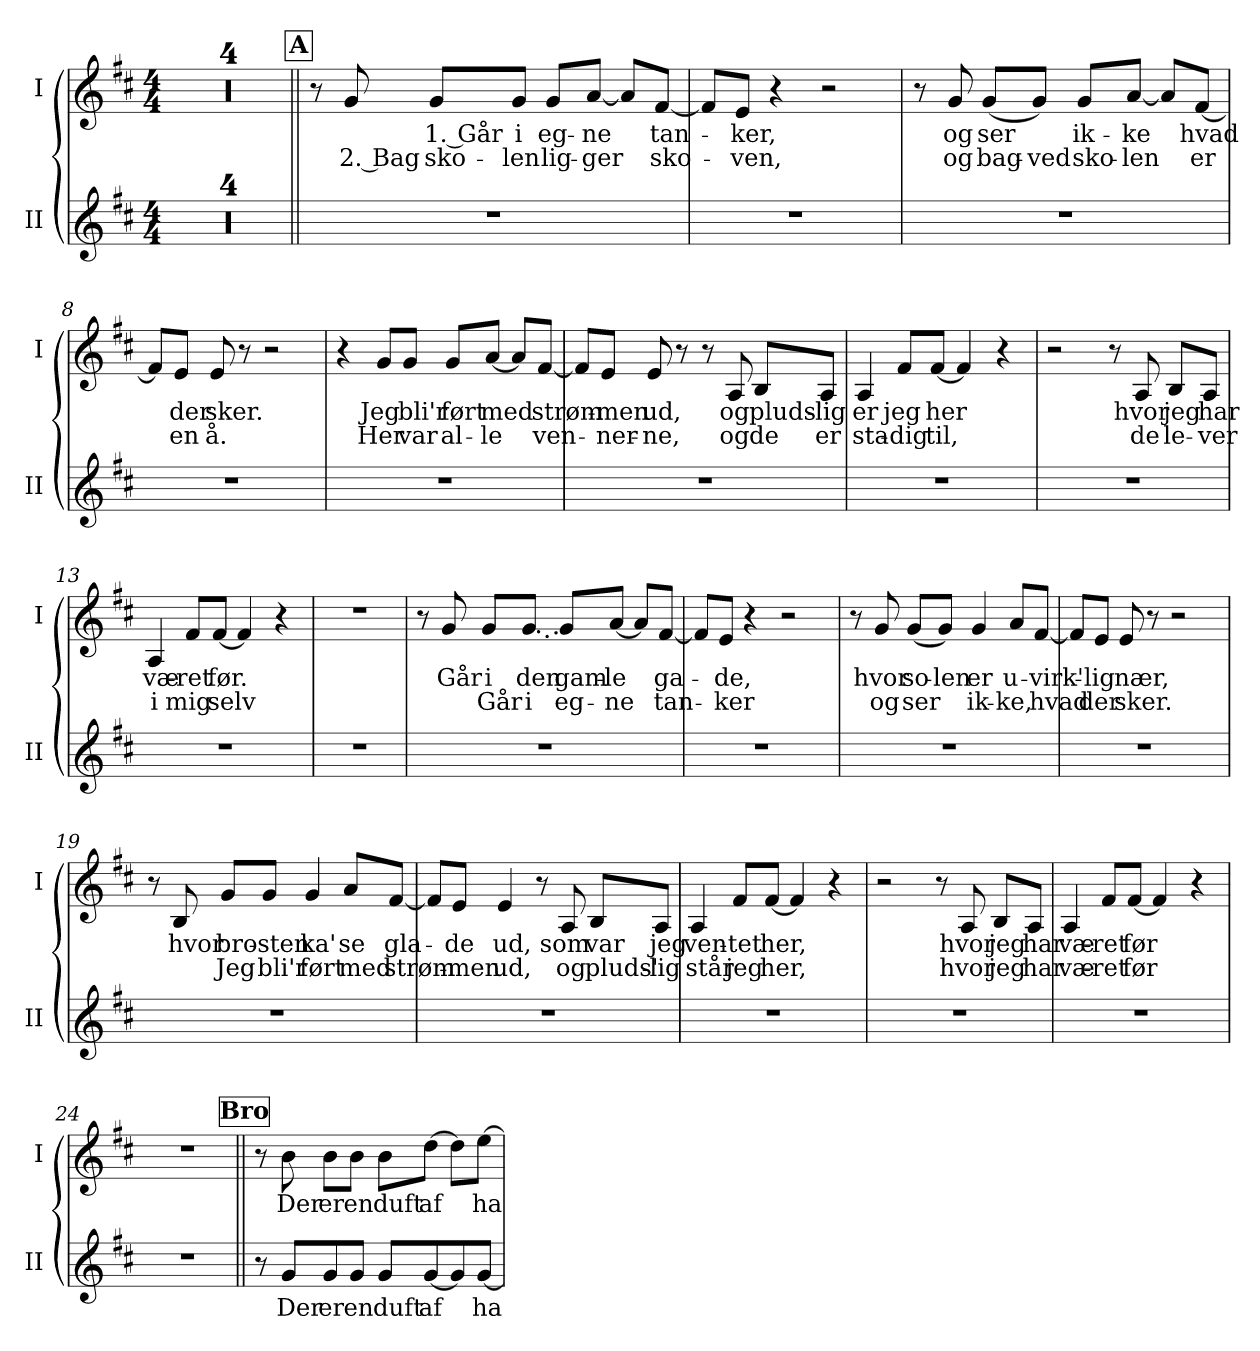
**kern	**text	**kern	**text	**text
*part2	*part2	*part1	*part1	*part1
*staff2	*staff2	*staff1	*staff1	*staff1
*I"II	*	*I"I	*	*
*I'II	*	*I'I	*	*
*clefG2	*	*clefG2	*	*
*k[f#c#]	*	*k[f#c#]	*	*
*M4/4	*	*M4/4	*	*
=1	=1	=1	=1	=1
1r	.	1r	.	.
=2	=2	=2	=2	=2
1r	.	1r	.	.
=3	=3	=3	=3	=3
1r	.	1r	.	.
=4	=4	=4	=4	=4
1r	.	1r	.	.
!!LO:REH:place=s1:a:B:fs=14:t=A
=5||	=5||	=5||	=5||	=5||
1r	.	8r	.	.
!	!	!	!	!LO:LY:b
.	.	8g!/	.	2. Bag
!	!	!	!LO:LY:b	!LO:LY:b
.	.	8g/L	1. Går	sko-
!	!	!	!LO:LY:b	!LO:LY:b
.	.	8g/J	i	-len
!	!	!	!LO:LY:b	!LO:LY:b
.	.	8g/L	eg-	lig-
!	!	!	!LO:LY:b	!LO:LY:b
.	.	[8a/J	-ne	-ger
.	.	8a/L]	.	.
!	!	!	!LO:LY:b	!LO:LY:b
.	.	[8f#/J	tan-	sko-
=6	=6	=6	=6	=6
1r	.	8f#/L]	.	.
!	!	!	!LO:LY:b	!LO:LY:b
.	.	8e/J	-ker,	-ven,
.	.	4r	.	.
.	.	2r	.	.
=7	=7	=7	=7	=7
1r	.	8r	.	.
!	!	!	!LO:LY:b	!LO:LY:b
.	.	8g/	og	og
!	!	!	!LO:LY:b	!LO:LY:b
.	.	(<8g/L	ser	bag-
!	!	!	!	!LO:LY:b
.	.	8g/J)	.	-ved
!	!	!	!LO:LY:b	!LO:LY:b
.	.	8g/L	ik-	sko-
!	!	!	!LO:LY:b	!LO:LY:b
.	.	[8a/J	-ke	-len
.	.	8a/L]	.	.
!	!	!	!LO:LY:b	!LO:LY:b
.	.	[8f#/J	hvad	er
!!LO:LB:g=z
=8	=8	=8	=8	=8
1r	.	8f#/L]	.	.
!	!	!	!LO:LY:b	!LO:LY:b
.	.	8e/J	der	en
!	!	!	!LO:LY:b	!LO:LY:b
.	.	8e/	sker.	å.
.	.	8r	.	.
.	.	2r	.	.
=9	=9	=9	=9	=9
1r	.	4r	.	.
!	!	!	!LO:LY:b	!LO:LY:b
.	.	8g/L	Jeg	Her
!	!	!	!LO:LY:b	!LO:LY:b
.	.	8g/J	bli'r	var
!	!	!	!LO:LY:b	!LO:LY:b
.	.	8g/L	ført	al-
!	!	!	!LO:LY:b	!LO:LY:b
.	.	[8a/J	med	-le
.	.	8a/L]	.	.
!	!	!	!LO:LY:b	!LO:LY:b
.	.	[8f#/J	strøm-	ven-
=10	=10	=10	=10	=10
1r	.	8f#/L]	.	.
!	!	!	!LO:LY:b	!LO:LY:b
.	.	8e/J	-men	-ner-
!	!	!	!LO:LY:b	!LO:LY:b
.	.	8e/	ud,	-ne,
.	.	8r	.	.
.	.	8r	.	.
!	!	!	!LO:LY:b	!LO:LY:b
.	.	8A/	og	og
!	!	!	!LO:LY:b	!LO:LY:b
.	.	8B/L	pluds'-	de
!	!	!	!LO:LY:b	!LO:LY:b
.	.	8A/J	-lig	er
=11	=11	=11	=11	=11
!	!	!	!LO:LY:b	!LO:LY:b
1r	.	4A/	er	sta-
!	!	!	!LO:LY:b	!LO:LY:b
.	.	8f#/L	jeg	-dig
!	!	!	!LO:LY:b	!LO:LY:b
.	.	[8f#/J	her	til,
.	.	4f#/]	.	.
.	.	4r	.	.
=12	=12	=12	=12	=12
1r	.	2r	.	.
.	.	8r	.	.
!	!	!	!LO:LY:b	!LO:LY:b
.	.	8A/	hvor	de
!	!	!	!LO:LY:b	!LO:LY:b
.	.	8B/L	jeg	le-
!	!	!	!LO:LY:b	!LO:LY:b
.	.	8A/J	har	-ver
!!LO:LB:g=z
=13	=13	=13	=13	=13
!	!	!	!LO:LY:b	!LO:LY:b
1r	.	4A/	væ-	i
!	!	!	!LO:LY:b	!LO:LY:b
.	.	8f#/L	-ret	mig
!	!	!	!LO:LY:b	!LO:LY:b
.	.	[8f#/J	før.	selv
.	.	4f#/]	.	.
.	.	4r	.	.
=14	=14	=14	=14	=14
1r	.	1r	.	.
=15	=15	=15	=15	=15
1r	.	8r	.	.
!	!	!	!LO:LY:b	!
.	.	8g/	Går	.
!	!	!	!LO:LY:b	!LO:LY:b
.	.	8g/L	i	Går
!	!	!LO:T:dot	!LO:LY:b	!LO:LY:b
.	.	[8g/J	den	i
!	!	!	!LO:LY:b	!LO:LY:b
.	.	8g/L]	gam-	eg-
!	!	!	!LO:LY:b	!LO:LY:b
.	.	[8a/J	-le	-ne
.	.	8a/L]	.	.
!	!	!	!LO:LY:b	!LO:LY:b
.	.	[8f#/J	ga-	tan-
=16	=16	=16	=16	=16
1r	.	8f#/L]	.	.
!	!	!	!LO:LY:b	!LO:LY:b
.	.	8e/J	-de,	-ker
.	.	4r	.	.
.	.	2r	.	.
=17	=17	=17	=17	=17
1r	.	8r	.	.
!	!	!	!LO:LY:b	!LO:LY:b
.	.	8g/	hvor	og
!	!	!	!LO:LY:b	!LO:LY:b
.	.	(<8g/L	so-	ser
!	!	!	!LO:LY:b	!
.	.	8g/J)	-len	.
!	!	!	!LO:LY:b	!LO:LY:b
.	.	4g/	er	ik-
!	!	!	!LO:LY:b	!LO:LY:b
.	.	8a/L	u-	-ke,
!	!	!	!LO:LY:b	!LO:LY:b
.	.	[8f#/J	-virk'-	hvad
=18	=18	=18	=18	=18
1r	.	8f#/L]	.	.
!	!	!	!LO:LY:b	!LO:LY:b
.	.	8e/J	-lig	der
!	!	!	!LO:LY:b	!LO:LY:b
.	.	8e/	nær,	sker.
.	.	8r	.	.
.	.	2r	.	.
!!LO:LB:g=z
=19	=19	=19	=19	=19
1r	.	8r	.	.
!	!	!	!LO:LY:b	!
.	.	8B!/	hvor	.
!	!	!	!LO:LY:b	!LO:LY:b
.	.	8g/L	bro-	Jeg
!	!	!	!LO:LY:b	!LO:LY:b
.	.	8g/J	-sten	bli'r
!	!	!	!LO:LY:b	!LO:LY:b
.	.	4g/	ka'	ført
!	!	!	!LO:LY:b	!LO:LY:b
.	.	8a/L	se	med
!	!	!	!LO:LY:b	!LO:LY:b
.	.	[8f#/J	gla-	strøm-
=20	=20	=20	=20	=20
1r	.	8f#/L]	.	.
!	!	!	!LO:LY:b	!LO:LY:b
.	.	8e/J	-de	-men
!	!	!	!LO:LY:b	!LO:LY:b
.	.	4e/	ud,	ud,
.	.	8r	.	.
!	!	!	!LO:LY:b	!LO:LY:b
.	.	8A/	som	og
!	!	!	!LO:LY:b	!LO:LY:b
.	.	8B/L	var	pluds'-
!	!	!	!LO:LY:b	!LO:LY:b
.	.	8A/J	jeg	-lig
=21	=21	=21	=21	=21
!	!	!	!LO:LY:b	!LO:LY:b
1r	.	4A/	ven-	står
!	!	!	!LO:LY:b	!LO:LY:b
.	.	8f#/L	-tet	jeg
!	!	!	!LO:LY:b	!LO:LY:b
.	.	[8f#/J	her,	her,
.	.	4f#/]	.	.
.	.	4r	.	.
=22	=22	=22	=22	=22
1r	.	2r	.	.
.	.	8r	.	.
!	!	!	!LO:LY:b	!LO:LY:b
.	.	8A/	hvor	hvor
!	!	!	!LO:LY:b	!LO:LY:b
.	.	8B/L	jeg	jeg
!	!	!	!LO:LY:b	!LO:LY:b
.	.	8A/J	har	har
!!LO:LB:g=z
=23	=23	=23	=23	=23
!	!	!	!LO:LY:b	!LO:LY:b
1r	.	4A/	væ-	væ-
!	!	!	!LO:LY:b	!LO:LY:b
.	.	8f#/L	-ret	-ret
!	!	!	!LO:LY:b	!LO:LY:b
.	.	[8f#/J	før	før
.	.	4f#/]	.	.
.	.	4r	.	.
=24	=24	=24	=24	=24
1r	.	1r	.	.
!!LO:REH:place=s1:a:B:fs=14:t=Bro
=25||	=25||	=25||	=25||	=25||
8r	.	8r	.	.
!	!LO:LY:b	!	!LO:LY:b	!
8g/L	Der	8b\	Der	.
!	!LO:LY:b	!	!LO:LY:b	!
8g/	er	8b\L	er	.
!	!LO:LY:b	!	!LO:LY:b	!
8g/J	en	8b\J	en	.
!	!LO:LY:b	!	!LO:LY:b	!
8g/L	duft	8b\L	duft	.
!	!LO:LY:b	!	!LO:LY:b	!
[8g/	af	[8dd\J	af	.
8g/]	.	8dd\L]	.	.
!	!LO:LY:b	!	!LO:LY:b	!
[8g/J	ha-	[8ee\J	ha-	.
=	=	=	=	=
*-	*-	*-	*-	*-
